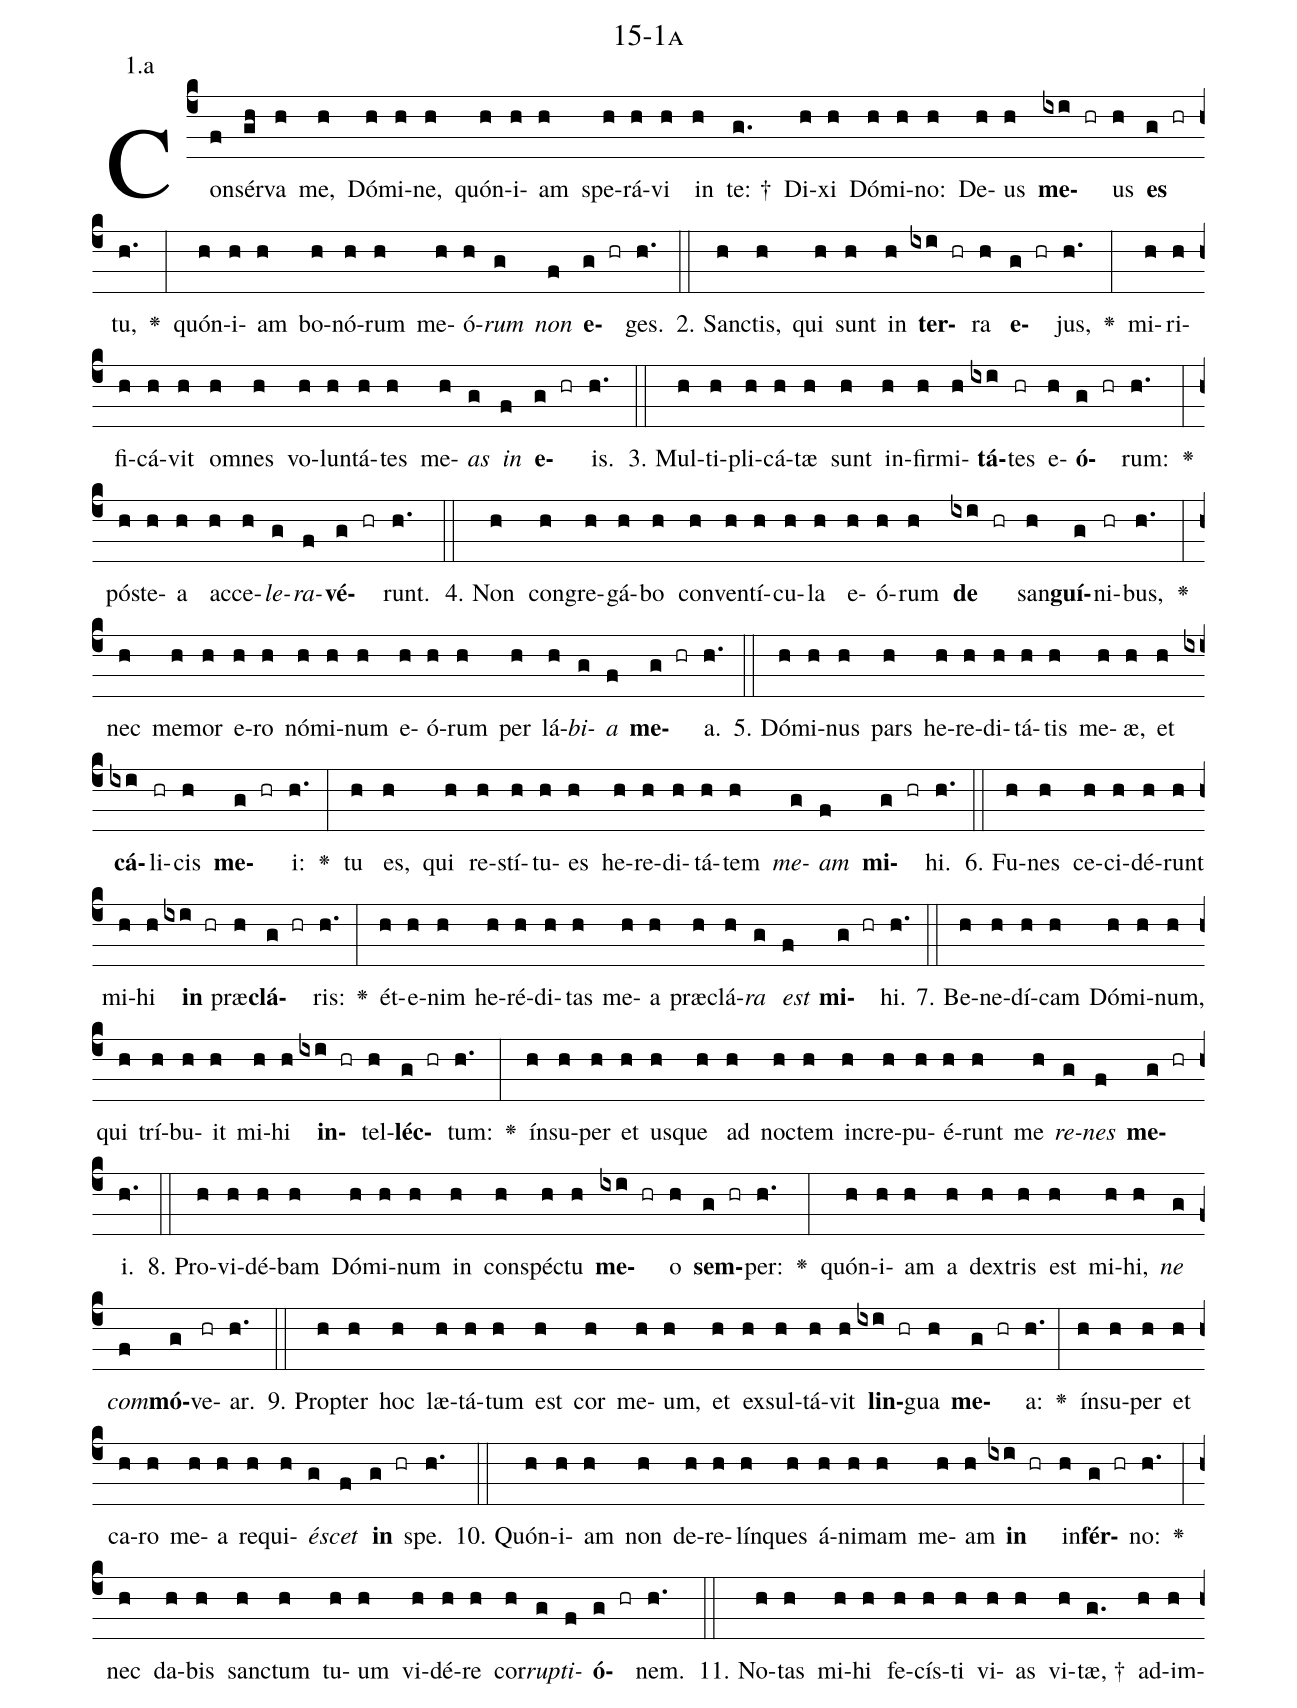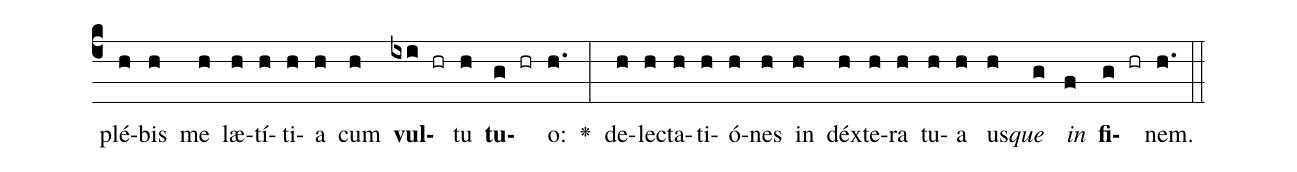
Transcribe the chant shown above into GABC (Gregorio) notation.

name: 15-1a;
annotation: 1.a;
%%
(c4)Con(f)sér(gh)va(h) me,(h) Dó(h)mi(h)ne,(h) quón(h)i(h)am(h) spe(h)rá(h)vi(h) in(h) te: †(g.) Di(h)xi(h) Dó(h)mi(h)no:(h) De(h)us(h) <b>me</b>(ixi hr)us(h) <b>es</b>(g hr) tu,(h.) <v>\greheightstar</v>(:) quón(h)i(h)am(h) bo(h)nó(h)rum(h) me(h)ó(h)<i>rum</i>(g) <i>non</i>(f) <b>e</b>(g hr)ges.(h.) (::)
2. Sanc(h)tis,(h) qui(h) sunt(h) in(h) <b>ter</b>(ixi hr)ra(h) <b>e</b>(g hr)jus,(h.) <v>\greheightstar</v>(:) mi(h)ri(h)fi(h)cá(h)vit(h) om(h)nes(h) vo(h)lun(h)tá(h)tes(h) me(h)<i>as</i>(g) <i>in</i>(f) <b>e</b>(g hr)is.(h.) (::)
3. Mul(h)ti(h)pli(h)cá(h)tæ(h) sunt(h) in(h)fir(h)mi(h)<b>tá</b>(ixi)tes(hr) e(h)<b>ó</b>(g hr)rum:(h.) <v>\greheightstar</v>(:) póst(h)e(h)a(h) ac(h)ce(h)<i>le</i>(g)<i>ra</i>(f)<b>vé</b>(g hr)runt.(h.) (::)
4. Non(h) con(h)gre(h)gá(h)bo(h) con(h)ven(h)tí(h)cu(h)la(h) e(h)ó(h)rum(h) <b>de</b>(ixi hr) san(h)<b>guí</b>(g)ni(hr)bus,(h.) <v>\greheightstar</v>(:) nec(h) me(h)mor(h) e(h)ro(h) nó(h)mi(h)num(h) e(h)ó(h)rum(h) per(h) lá(h)<i>bi</i>(g)<i>a</i>(f) <b>me</b>(g hr)a.(h.) (::)
5. Dó(h)mi(h)nus(h) pars(h) he(h)re(h)di(h)tá(h)tis(h) me(h)æ,(h) et(h) <b>cá</b>(ixi)li(hr)cis(h) <b>me</b>(g hr)i:(h.) <v>\greheightstar</v>(:) tu(h) es,(h) qui(h) re(h)stí(h)tu(h)es(h) he(h)re(h)di(h)tá(h)tem(h) <i>me</i>(g)<i>am</i>(f) <b>mi</b>(g hr)hi.(h.) (::)
6. Fu(h)nes(h) ce(h)ci(h)dé(h)runt(h) mi(h)hi(h) <b>in</b>(ixi hr) præ(h)<b>clá</b>(g hr)ris:(h.) <v>\greheightstar</v>(:) ét(h)e(h)nim(h) he(h)ré(h)di(h)tas(h) me(h)a(h) præ(h)clá(h)<i>ra</i>(g) <i>est</i>(f) <b>mi</b>(g hr)hi.(h.) (::)
7. Be(h)ne(h)dí(h)cam(h) Dó(h)mi(h)num,(h) qui(h) trí(h)bu(h)it(h) mi(h)hi(h) <b>in</b>(ixi hr)tel(h)<b>léc</b>(g hr)tum:(h.) <v>\greheightstar</v>(:) ín(h)su(h)per(h) et(h) us(h)que(h) ad(h) noc(h)tem(h) in(h)cre(h)pu(h)é(h)runt(h) me(h) <i>re</i>(g)<i>nes</i>(f) <b>me</b>(g hr)i.(h.) (::)
8. Pro(h)vi(h)dé(h)bam(h) Dó(h)mi(h)num(h) in(h) con(h)spéc(h)tu(h) <b>me</b>(ixi hr)o(h) <b>sem</b>(g hr)per:(h.) <v>\greheightstar</v>(:) quón(h)i(h)am(h) a(h) dex(h)tris(h) est(h) mi(h)hi,(h) <i>ne</i>(g) <i>com</i>(f)<b>mó</b>(g)ve(hr)ar.(h.) (::)
9. Prop(h)ter(h) hoc(h) læ(h)tá(h)tum(h) est(h) cor(h) me(h)um,(h) et(h) ex(h)sul(h)tá(h)vit(h) <b>lin</b>(ixi hr)gua(h) <b>me</b>(g hr)a:(h.) <v>\greheightstar</v>(:) ín(h)su(h)per(h) et(h) ca(h)ro(h) me(h)a(h) re(h)qui(h)<i>é</i>(g)<i>scet</i>(f) <b>in</b>(g hr) spe.(h.) (::)
10. Quón(h)i(h)am(h) non(h) de(h)re(h)lín(h)ques(h) á(h)ni(h)mam(h) me(h)am(h) <b>in</b>(ixi hr) in(h)<b>fér</b>(g hr)no:(h.) <v>\greheightstar</v>(:) nec(h) da(h)bis(h) sanc(h)tum(h) tu(h)um(h) vi(h)dé(h)re(h) cor(h)<i>rup</i>(g)<i>ti</i>(f)<b>ó</b>(g hr)nem.(h.) (::)
11. No(h)tas(h) mi(h)hi(h) fe(h)cís(h)ti(h) vi(h)as(h) vi(h)tæ, †(g.) ad(h)im(h)plé(h)bis(h) me(h) læ(h)tí(h)ti(h)a(h) cum(h) <b>vul</b>(ixi hr)tu(h) <b>tu</b>(g hr)o:(h.) <v>\greheightstar</v>(:) de(h)lec(h)ta(h)ti(h)ó(h)nes(h) in(h) déx(h)te(h)ra(h) tu(h)a(h) us(h)<i>que</i>(g) <i>in</i>(f) <b>fi</b>(g hr)nem.(h.) (::)
